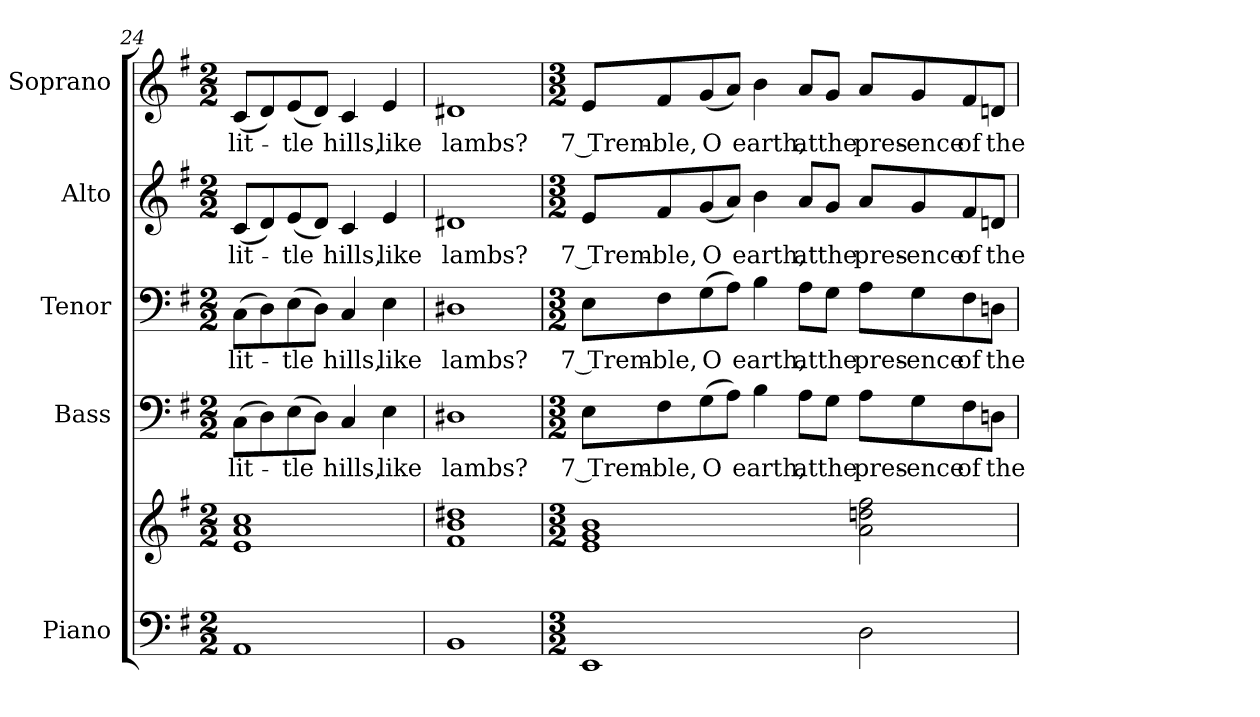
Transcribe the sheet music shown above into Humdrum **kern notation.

**kern	**kern	**kern	**text	**kern	**text	**kern	**text	**kern	**text
*part5	*part5	*part4	*part4	*part3	*part3	*part2	*part2	*part1	*part1
*staff6	*staff5	*staff4	*staff4	*staff3	*staff3	*staff2	*staff2	*staff1	*staff1
*I"Piano	*	*I"Bass	*	*I"Tenor	*	*I"Alto	*	*I"Soprano	*
*I'Pno.	*	*I'B.	*	*I'T.	*	*I'A.	*	*I'S.	*
*clefF4	*clefG2	*clefF4	*	*clefF4	*	*clefG2	*	*clefG2	*
*k[f#]	*k[f#]	*k[f#]	*	*k[f#]	*	*k[f#]	*	*k[f#]	*
*G:	*G:	*G:	*	*G:	*	*G:	*	*G:	*
*M2/2	*M2/2	*M2/2	*	*M2/2	*	*M2/2	*	*M2/2	*
=24	=24	=24	=24	=24	=24	=24	=24	=24	=24
!	!	!	!LO:LY:b:color=#000000	!	!	!	!	!	!
!	!	!	!	!	!LO:LY:b:color=#000000	!	!	!	!
!	!	!	!	!	!	!	!LO:LY:b:color=#000000	!	!
!	!	!	!	!	!	!	!	!	!LO:LY:b:color=#000000
1AAi	1ei 1ai 1cci	(8Ci\L	lit-	(8Ci\L	lit-	(8ci/L	lit-	(8ci/L	lit-
.	.	8Di\)	.	8Di\)	.	8di/)	.	8di/)	.
!	!	!	!LO:LY:b:color=#000000	!	!	!	!	!	!
!	!	!	!	!	!LO:LY:b:color=#000000	!	!	!	!
!	!	!	!	!	!	!	!LO:LY:b:color=#000000	!	!
!	!	!	!	!	!	!	!	!	!LO:LY:b:color=#000000
.	.	(8Ei\	-tle	(8Ei\	-tle	(8ei/	-tle	(8ei/	-tle
.	.	8Di\J)	.	8Di\J)	.	8di/J)	.	8di/J)	.
!	!	!	!LO:LY:b:color=#000000	!	!	!	!	!	!
!	!	!	!	!	!LO:LY:b:color=#000000	!	!	!	!
!	!	!	!	!	!	!	!LO:LY:b:color=#000000	!	!
!	!	!	!	!	!	!	!	!	!LO:LY:b:color=#000000
.	.	4Ci/	hills,	4Ci/	hills,	4ci/	hills,	4ci/	hills,
!	!	!	!LO:LY:b:color=#000000	!	!	!	!	!	!
!	!	!	!	!	!LO:LY:b:color=#000000	!	!	!	!
!	!	!	!	!	!	!	!LO:LY:b:color=#000000	!	!
!	!	!	!	!	!	!	!	!	!LO:LY:b:color=#000000
.	.	4Ei\	like	4Ei\	like	4ei/	like	4ei/	like
!!LO:PB:g=z
=25	=25	=25	=25	=25	=25	=25	=25	=25	=25
!	!	!	!LO:LY:b:color=#000000	!	!	!	!	!	!
!	!	!	!	!	!LO:LY:b:color=#000000	!	!	!	!
!	!	!	!	!	!	!	!LO:LY:b:color=#000000	!	!
!	!	!	!	!	!	!	!	!	!LO:LY:b:color=#000000
1BBi	1f#i 1bi 1dd#Xi	1D#Xi	lambs?	1D#Xi	lambs?	1d#Xi	lambs?	1d#Xi	lambs?
=26	=26	=26	=26	=26	=26	=26	=26	=26	=26
*M3/2	*M3/2	*M3/2	*	*M3/2	*	*M3/2	*	*M3/2	*
!	!	!	!LO:LY:b:color=#000000	!	!	!	!	!	!
!	!	!	!	!	!LO:LY:b:color=#000000	!	!	!	!
!	!	!	!	!	!	!	!LO:LY:b:color=#000000	!	!
!	!	!	!	!	!	!	!	!	!LO:LY:b:color=#000000
1EEi	1ei 1gi 1bi	8Ei\L	7 Trem-	8Ei\L	7 Trem-	8ei/L	7 Trem-	8ei/L	7 Trem-
!	!	!	!LO:LY:b:color=#000000	!	!	!	!	!	!
!	!	!	!	!	!LO:LY:b:color=#000000	!	!	!	!
!	!	!	!	!	!	!	!LO:LY:b:color=#000000	!	!
!	!	!	!	!	!	!	!	!	!LO:LY:b:color=#000000
.	.	8F#i\	-ble,	8F#i\	-ble,	8f#i/	-ble,	8f#i/	-ble,
!	!	!	!LO:LY:b:color=#000000	!	!	!	!	!	!
!	!	!	!	!	!LO:LY:b:color=#000000	!	!	!	!
!	!	!	!	!	!	!	!LO:LY:b:color=#000000	!	!
!	!	!	!	!	!	!	!	!	!LO:LY:b:color=#000000
.	.	(8Gi\	O	(8Gi\	O	(8gi/	O	(8gi/	O
.	.	8Ai\J)	.	8Ai\J)	.	8ai/J)	.	8ai/J)	.
!	!	!	!LO:LY:b:color=#000000	!	!	!	!	!	!
!	!	!	!	!	!LO:LY:b:color=#000000	!	!	!	!
!	!	!	!	!	!	!	!LO:LY:b:color=#000000	!	!
!	!	!	!	!	!	!	!	!	!LO:LY:b:color=#000000
.	.	4Bi\	earth,	4Bi\	earth,	4bi\	earth,	4bi\	earth,
!	!	!	!LO:LY:b:color=#000000	!	!	!	!	!	!
!	!	!	!	!	!LO:LY:b:color=#000000	!	!	!	!
!	!	!	!	!	!	!	!LO:LY:b:color=#000000	!	!
!	!	!	!	!	!	!	!	!	!LO:LY:b:color=#000000
.	.	8Ai\L	at	8Ai\L	at	8ai/L	at	8ai/L	at
!	!	!	!LO:LY:b:color=#000000	!	!	!	!	!	!
!	!	!	!	!	!LO:LY:b:color=#000000	!	!	!	!
!	!	!	!	!	!	!	!LO:LY:b:color=#000000	!	!
!	!	!	!	!	!	!	!	!	!LO:LY:b:color=#000000
.	.	8Gi\J	the	8Gi\J	the	8gi/J	the	8gi/J	the
!	!	!	!LO:LY:b:color=#000000	!	!	!	!	!	!
!	!	!	!	!	!LO:LY:b:color=#000000	!	!	!	!
!	!	!	!	!	!	!	!LO:LY:b:color=#000000	!	!
!	!	!	!	!	!	!	!	!	!LO:LY:b:color=#000000
2Di\	2ai\ 2ddni 2ff#i	8Ai\L	pres-	8Ai\L	pres-	8ai/L	pres-	8ai/L	pres-
!	!	!	!LO:LY:b:color=#000000	!	!	!	!	!	!
!	!	!	!	!	!LO:LY:b:color=#000000	!	!	!	!
!	!	!	!	!	!	!	!LO:LY:b:color=#000000	!	!
!	!	!	!	!	!	!	!	!	!LO:LY:b:color=#000000
.	.	8Gi\	-ence	8Gi\	-ence	8gi/	-ence	8gi/	-ence
!	!	!	!LO:LY:b:color=#000000	!	!	!	!	!	!
!	!	!	!	!	!LO:LY:b:color=#000000	!	!	!	!
!	!	!	!	!	!	!	!LO:LY:b:color=#000000	!	!
!	!	!	!	!	!	!	!	!	!LO:LY:b:color=#000000
.	.	8F#i\	of	8F#i\	of	8f#i/	of	8f#i/	of
!	!	!	!LO:LY:b:color=#000000	!	!	!	!	!	!
!	!	!	!	!	!LO:LY:b:color=#000000	!	!	!	!
!	!	!	!	!	!	!	!LO:LY:b:color=#000000	!	!
!	!	!	!	!	!	!	!	!	!LO:LY:b:color=#000000
.	.	8Dni\J	the	8Dni\J	the	8dni/J	the	8dni/J	the
=	=	=	=	=	=	=	=	=	=
*-	*-	*-	*-	*-	*-	*-	*-	*-	*-
